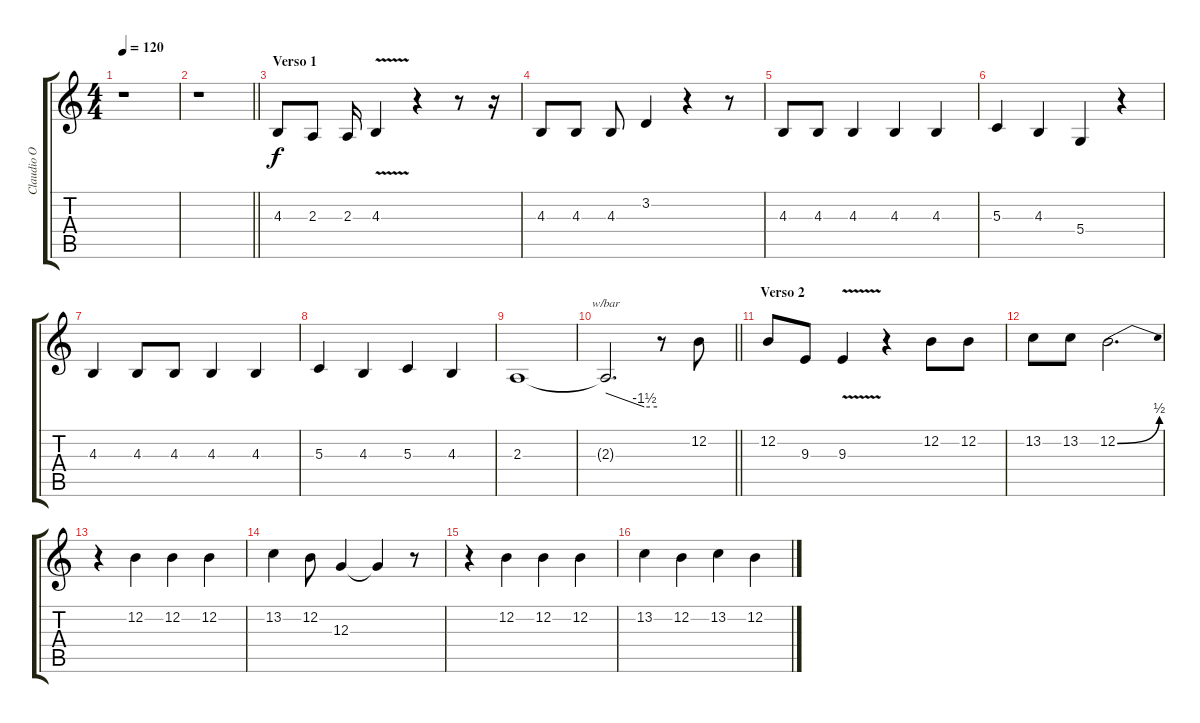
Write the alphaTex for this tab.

\track ("Claudio O Connor y Ricardo Iorio" "Claudio O ") {instrument cello}
\staff {score tabs}
\tuning (E4 B3 G3 D3 A2 E2) {hide}
\ts (4 4)
\tempo 120
\clef g2
\ks c
r.1{dy f} |
\barLineRight lightlight
r.1 |
\section ("" "Verso 1")
4.3.8 2.3.8 2.3.16 4.3{v}.4 r.4 r.8 r.16 |
4.3.8 4.3.8 4.3.8 3.2.4 r.4 r.8 |
4.3.8 4.3.8 4.3.4 4.3.4 4.3.4 |
5.3.4 4.3.4 5.4.4 r.4 |
4.3.4 4.3.8 4.3.8 4.3.4 4.3.4 |
5.3.4 4.3.4 5.3.4 4.3.4 |
2.3.1 |
\barLineRight lightlight
2.3{t}.2{d tbe (custom default 0 0 45 -6 60 -6)} r.8 12.2.8 |
\section ("" "Verso 2")
12.2.8 9.3.8 9.3{v}.4 r.4 12.2.8 12.2.8 |
13.2.8 13.2.8 12.2{be (bend 0 0 60 2)}.2{d} |
r.4 12.2.4 12.2.4 12.2.4 |
13.2.4 12.2.8 12.3.4 12.3{t}.4 r.8 |
r.4 12.2.4 12.2.4 12.2.4 |
13.2.4 12.2.4 13.2.4 12.2.4
